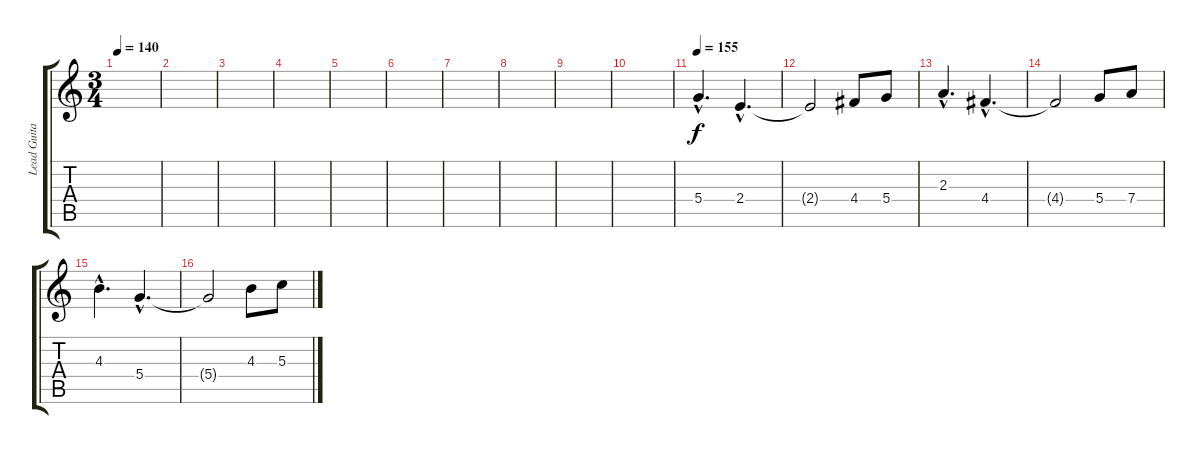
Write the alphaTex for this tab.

\track ("Lead Guitar 2" "Lead Guita") {instrument overdrivenguitar}
\staff {score tabs}
\tuning (E4 B3 G3 D3 A2 E2) {hide}
\ts (3 4)
\tempo 140
\clef g2
\ks c
|
|
|
|
|
|
|
|
|
|
\tempo 155
5.4{hac}.4{d} 2.4{hac}.4{d} |
2.4{t}.2 4.4.8 5.4.8 |
2.3{hac}.4{d} 4.4{hac}.4{d} |
4.4{t}.2 5.4.8 7.4.8 |
4.3{hac}.4{d} 5.4{hac}.4{d} |
5.4{t}.2 4.3.8 5.3.8
